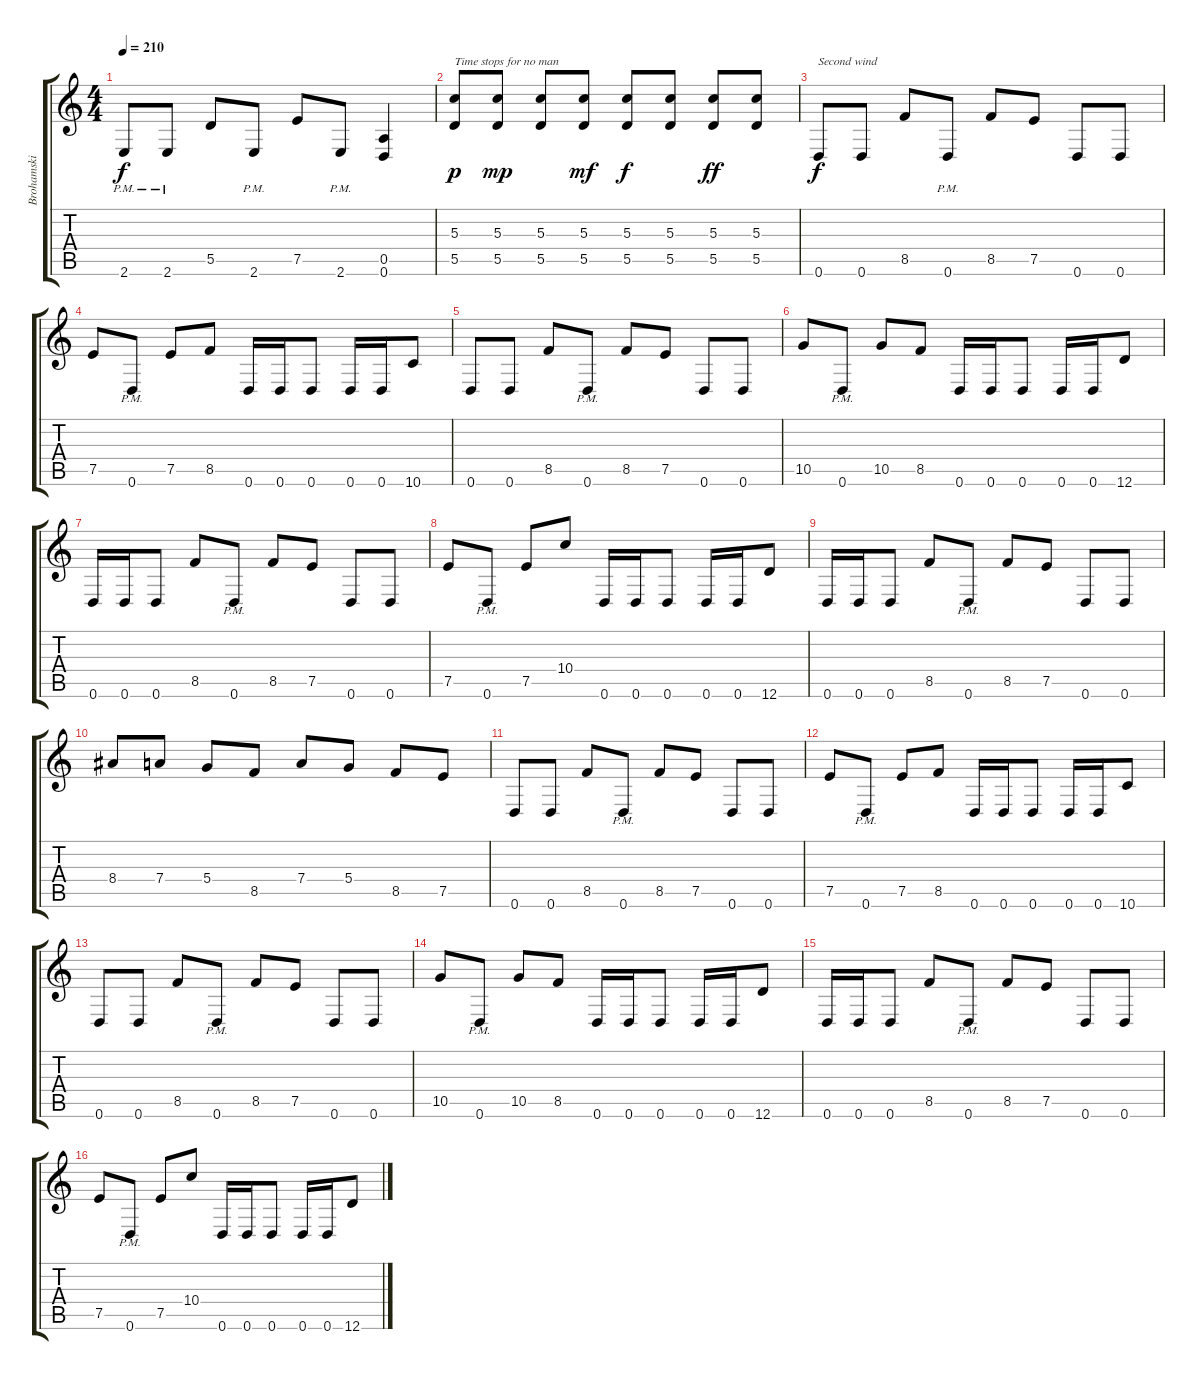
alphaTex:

\track ("Brohamski" "Brohamski") {instrument distortionguitar}
\staff {score tabs}
\tuning (E4 B3 G3 D3 A2 D2) {hide}
\ts (4 4)
\tempo 210
\clef g2
\ks c
2.6{pm}.8{dy f} 2.6{pm}.8 5.5.8 2.6{pm}.8 7.5.8 2.6{pm}.8 (0.5 0.6).4 |
(5.3 5.5).8{txt "Time stops for no man" dy p} (5.3 5.5).8{dy mp} (5.3 5.5).8 (5.3 5.5).8{dy mf} (5.3 5.5).8{dy f} (5.3 5.5).8 (5.3 5.5).8{dy ff} (5.3 5.5).8 |
0.6.8{txt "Second wind" dy f} 0.6.8 8.5.8 0.6{pm}.8 8.5.8 7.5.8 0.6.8 0.6.8 |
7.5.8 0.6{pm}.8 7.5.8 8.5.8 0.6.16 0.6.16 0.6.8 0.6.16 0.6.16 10.6.8 |
0.6.8 0.6.8 8.5.8 0.6{pm}.8 8.5.8 7.5.8 0.6.8 0.6.8 |
10.5.8 0.6{pm}.8 10.5.8 8.5.8 0.6.16 0.6.16 0.6.8 0.6.16 0.6.16 12.6.8 |
0.6.16 0.6.16 0.6.8 8.5.8 0.6{pm}.8 8.5.8 7.5.8 0.6.8 0.6.8 |
7.5.8 0.6{pm}.8 7.5.8 10.4.8 0.6.16 0.6.16 0.6.8 0.6.16 0.6.16 12.6.8 |
0.6.16 0.6.16 0.6.8 8.5.8 0.6{pm}.8 8.5.8 7.5.8 0.6.8 0.6.8 |
8.4.8 7.4.8 5.4.8 8.5.8 7.4.8 5.4.8 8.5.8 7.5.8 |
0.6.8 0.6.8 8.5.8 0.6{pm}.8 8.5.8 7.5.8 0.6.8 0.6.8 |
7.5.8 0.6{pm}.8 7.5.8 8.5.8 0.6.16 0.6.16 0.6.8 0.6.16 0.6.16 10.6.8 |
0.6.8 0.6.8 8.5.8 0.6{pm}.8 8.5.8 7.5.8 0.6.8 0.6.8 |
10.5.8 0.6{pm}.8 10.5.8 8.5.8 0.6.16 0.6.16 0.6.8 0.6.16 0.6.16 12.6.8 |
0.6.16 0.6.16 0.6.8 8.5.8 0.6{pm}.8 8.5.8 7.5.8 0.6.8 0.6.8 |
7.5.8 0.6{pm}.8 7.5.8 10.4.8 0.6.16 0.6.16 0.6.8 0.6.16 0.6.16 12.6.8
